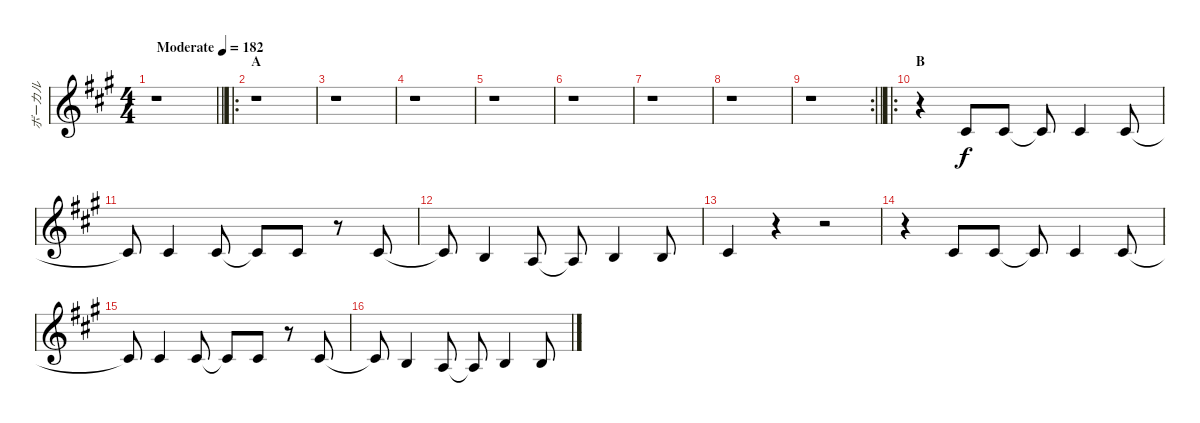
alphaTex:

\track ("ボーカル" "ボーカル") {instrument rockorgan}
\staff {score}
\tuning (E4 B3 G3 D3 A2 E2) {hide}
\ts (4 4)
\tempo (182 "Moderate")
\clef g2
\barLineRight lightlight
\ks f#minor
r.1{dy f instrument rockorgan} |
\ro
\section ("" "A")
r.1 |
r.1 |
r.1 |
r.1 |
r.1 |
r.1 |
r.1 |
\rc 2
\barLineRight lightlight
r.1 |
\ro
\section ("" "B")
r.4 2.2.8 2.2.8 2.2{t}.8 2.2.4 2.2.8 |
2.2{t}.8 2.2.4 2.2.8 2.2{t}.8 2.2.8 r.8 2.2.8 |
2.2{t}.8 0.2.4 2.3.8 2.3{t}.8 0.2.4 0.2.8 |
2.2.4 r.4 r.2 |
r.4 2.2.8 2.2.8 2.2{t}.8 2.2.4 2.2.8 |
2.2{t}.8 2.2.4 2.2.8 2.2{t}.8 2.2.8 r.8 2.2.8 |
2.2{t}.8 0.2.4 2.3.8 2.3{t}.8 0.2.4 0.2.8
